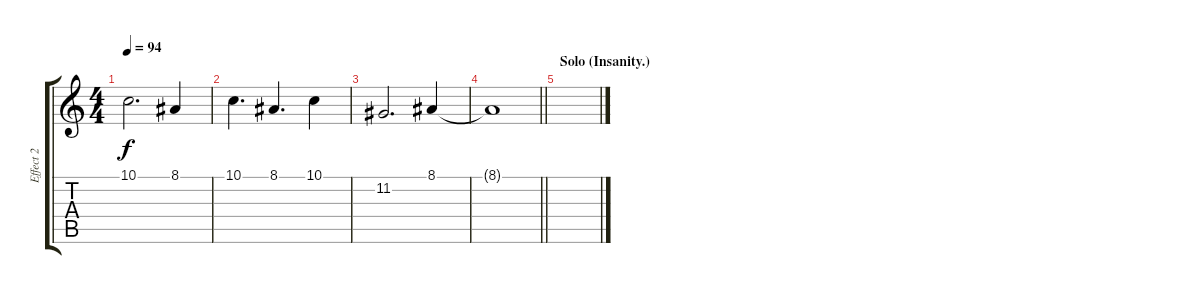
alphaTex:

\track ("Effect 2" "Effect 2") {instrument fx1rain}
\staff {score tabs}
\tuning (D4 A3 F3 C3 G2 C2) {hide}
\ts (4 4)
\tempo 94
\clef g2
\ks c
10.1.2{d dy f} 8.1.4 |
10.1.4{d} 8.1.4{d} 10.1.4 |
11.2.2{d} 8.1.4 |
\barLineRight lightlight
8.1{t}.1 |
\section ("" "Solo (Insanity.)")
